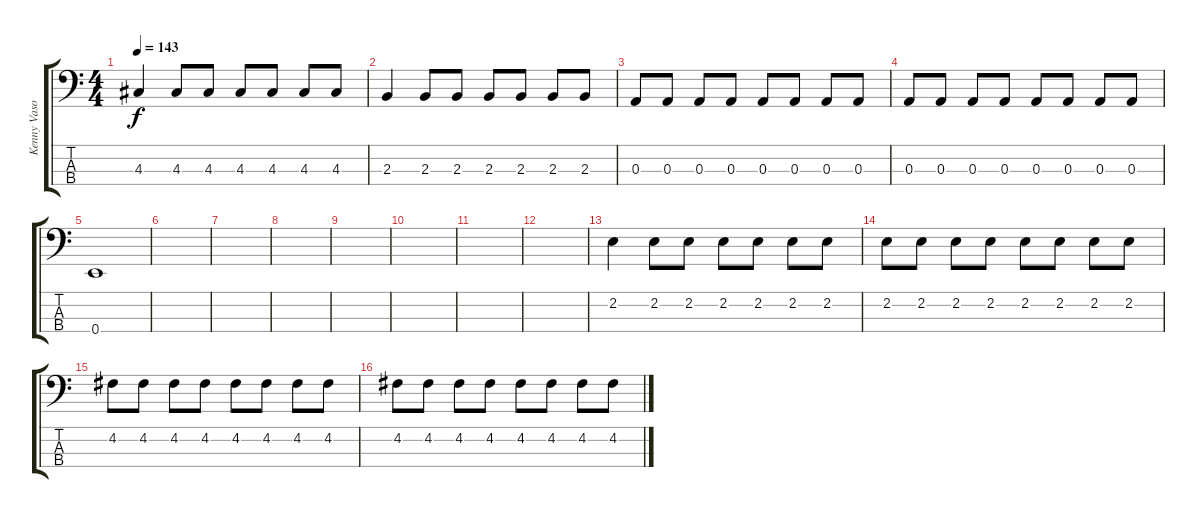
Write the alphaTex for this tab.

\track ("Kenny Vasoli - Bass" "Kenny Vaso") {instrument electricbasspick}
\staff {score tabs}
\tuning (G2 D2 A1 E1) {hide}
\ts (4 4)
\tempo 143
\clef f4
\ks c
4.3.4{dy f} 4.3.8 4.3.8 4.3.8 4.3.8 4.3.8 4.3.8 |
2.3.4 2.3.8 2.3.8 2.3.8 2.3.8 2.3.8 2.3.8 |
0.3.8 0.3.8 0.3.8 0.3.8 0.3.8 0.3.8 0.3.8 0.3.8 |
0.3.8 0.3.8 0.3.8 0.3.8 0.3.8 0.3.8 0.3.8 0.3.8 |
0.4.1 |
|
|
|
|
|
|
|
2.2.4 2.2.8 2.2.8 2.2.8 2.2.8 2.2.8 2.2.8 |
2.2.8 2.2.8 2.2.8 2.2.8 2.2.8 2.2.8 2.2.8 2.2.8 |
4.2.8 4.2.8 4.2.8 4.2.8 4.2.8 4.2.8 4.2.8 4.2.8 |
4.2.8 4.2.8 4.2.8 4.2.8 4.2.8 4.2.8 4.2.8 4.2.8
